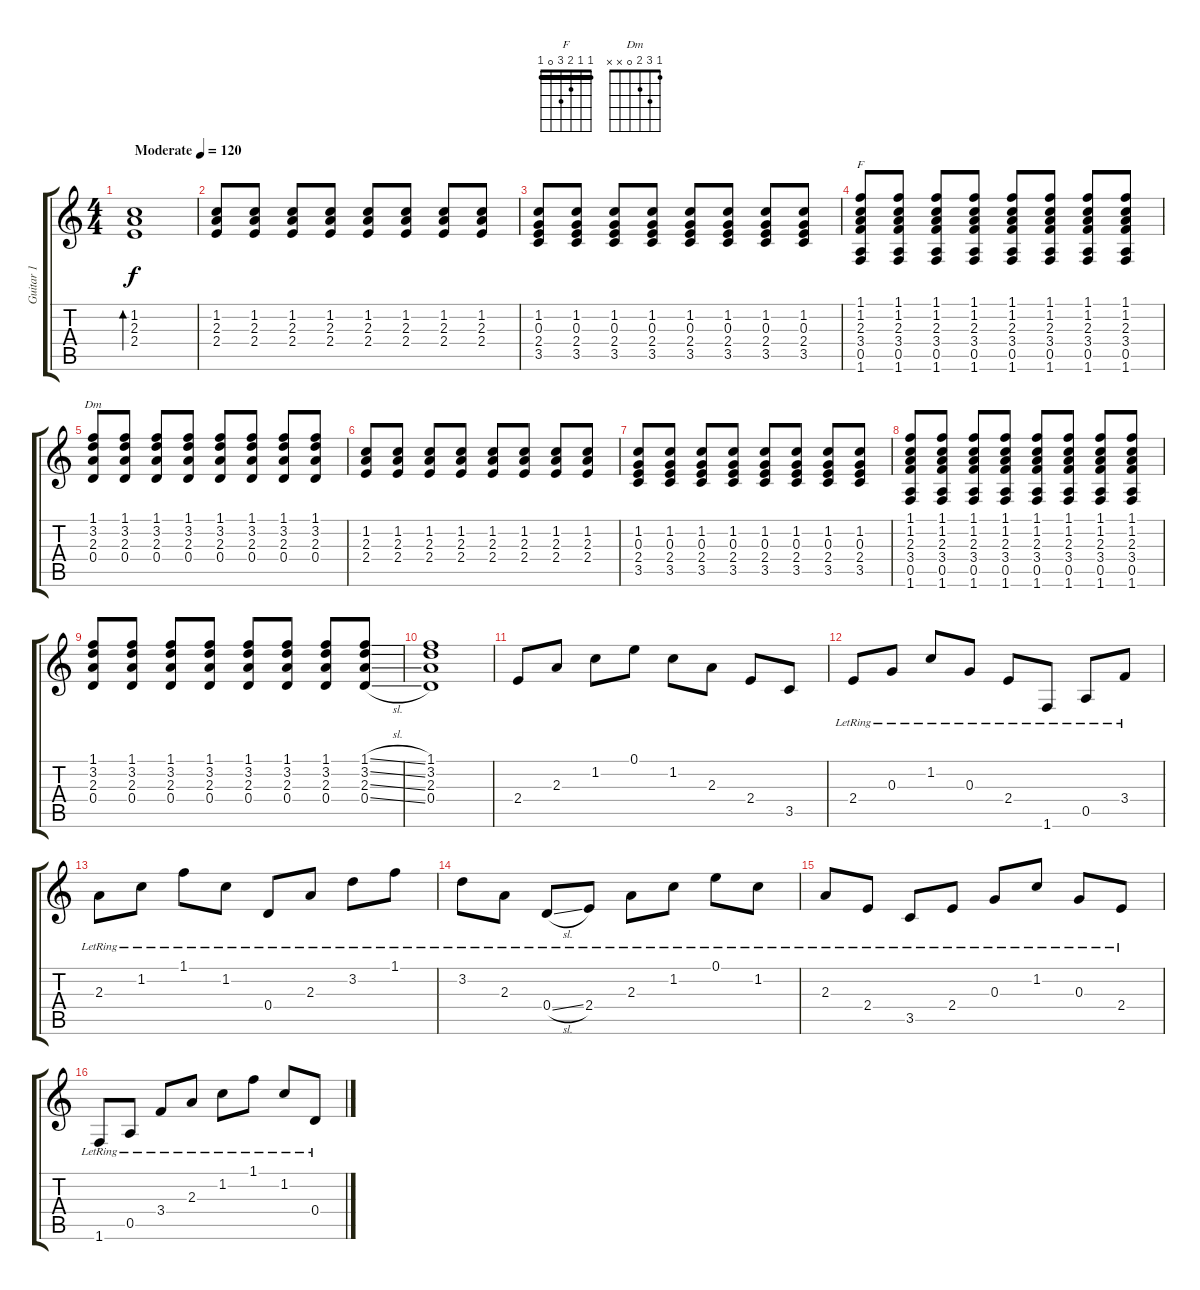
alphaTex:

\track ("Guitar 1 " "Guitar 1 ") {instrument acousticguitarsteel}
\staff {score tabs}
\tuning (E4 B3 G3 D3 A2 E2) {hide}
\chord ("F" 1 1 2 3 0 1) {barre 1}
\chord ("Dm" 1 3 2 0 x x)
\ts (4 4)
\tempo (120 "Moderate")
\clef g2
\ks c
(1.2 2.3 2.4).1{bd 60 dy f instrument acousticguitarsteel} |
(1.2 2.3 2.4).8 (1.2 2.3 2.4).8 (1.2 2.3 2.4).8 (1.2 2.3 2.4).8 (1.2 2.3 2.4).8 (1.2 2.3 2.4).8 (1.2 2.3 2.4).8 (1.2 2.3 2.4).8 |
(1.2 0.3 2.4 3.5).8 (1.2 0.3 2.4 3.5).8 (1.2 0.3 2.4 3.5).8 (1.2 0.3 2.4 3.5).8 (1.2 0.3 2.4 3.5).8 (1.2 0.3 2.4 3.5).8 (1.2 0.3 2.4 3.5).8 (1.2 0.3 2.4 3.5).8 |
(1.1 1.2 2.3 3.4 0.5 1.6).8{ch "F"} (1.1 1.2 2.3 3.4 0.5 1.6).8 (1.1 1.2 2.3 3.4 0.5 1.6).8 (1.1 1.2 2.3 3.4 0.5 1.6).8 (1.1 1.2 2.3 3.4 0.5 1.6).8 (1.1 1.2 2.3 3.4 0.5 1.6).8 (1.1 1.2 2.3 3.4 0.5 1.6).8 (1.1 1.2 2.3 3.4 0.5 1.6).8 |
(1.1 3.2 2.3 0.4).8{ch "Dm"} (1.1 3.2 2.3 0.4).8 (1.1 3.2 2.3 0.4).8 (1.1 3.2 2.3 0.4).8 (1.1 3.2 2.3 0.4).8 (1.1 3.2 2.3 0.4).8 (1.1 3.2 2.3 0.4).8 (1.1 3.2 2.3 0.4).8 |
(1.2 2.3 2.4).8 (1.2 2.3 2.4).8 (1.2 2.3 2.4).8 (1.2 2.3 2.4).8 (1.2 2.3 2.4).8 (1.2 2.3 2.4).8 (1.2 2.3 2.4).8 (1.2 2.3 2.4).8 |
(1.2 0.3 2.4 3.5).8 (1.2 0.3 2.4 3.5).8 (1.2 0.3 2.4 3.5).8 (1.2 0.3 2.4 3.5).8 (1.2 0.3 2.4 3.5).8 (1.2 0.3 2.4 3.5).8 (1.2 0.3 2.4 3.5).8 (1.2 0.3 2.4 3.5).8 |
(1.1 1.2 2.3 3.4 0.5 1.6).8 (1.1 1.2 2.3 3.4 0.5 1.6).8 (1.1 1.2 2.3 3.4 0.5 1.6).8 (1.1 1.2 2.3 3.4 0.5 1.6).8 (1.1 1.2 2.3 3.4 0.5 1.6).8 (1.1 1.2 2.3 3.4 0.5 1.6).8 (1.1 1.2 2.3 3.4 0.5 1.6).8 (1.1 1.2 2.3 3.4 0.5 1.6).8 |
(1.1 3.2 2.3 0.4).8 (1.1 3.2 2.3 0.4).8 (1.1 3.2 2.3 0.4).8 (1.1 3.2 2.3 0.4).8 (1.1 3.2 2.3 0.4).8 (1.1 3.2 2.3 0.4).8 (1.1 3.2 2.3 0.4).8 (1.1{sl} 3.2{sl} 2.3{sl} 0.4{sl}).8 |
(1.1 3.2 2.3 0.4).1 |
2.4.8 2.3.8 1.2.8 0.1.8 1.2.8 2.3.8 2.4.8 3.5.8 |
2.4{lr}.8 0.3{lr}.8 1.2{lr}.8 0.3{lr}.8 2.4{lr}.8 1.6{lr}.8 0.5{lr}.8 3.4{lr}.8 |
2.3{lr}.8 1.2{lr}.8 1.1{lr}.8 1.2{lr}.8 0.4{lr}.8 2.3{lr}.8 3.2{lr}.8 1.1{lr}.8 |
3.2{lr}.8 2.3{lr}.8 0.4{sl lr}.8 2.4{lr}.8 2.3{lr}.8 1.2{lr}.8 0.1{lr}.8 1.2{lr}.8 |
2.3{lr}.8 2.4{lr}.8 3.5{lr}.8 2.4{lr}.8 0.3{lr}.8 1.2{lr}.8 0.3{lr}.8 2.4{lr}.8 |
1.6{lr}.8 0.5{lr}.8 3.4{lr}.8 2.3{lr}.8 1.2{lr}.8 1.1{lr}.8 1.2{lr}.8 0.4{lr}.8
